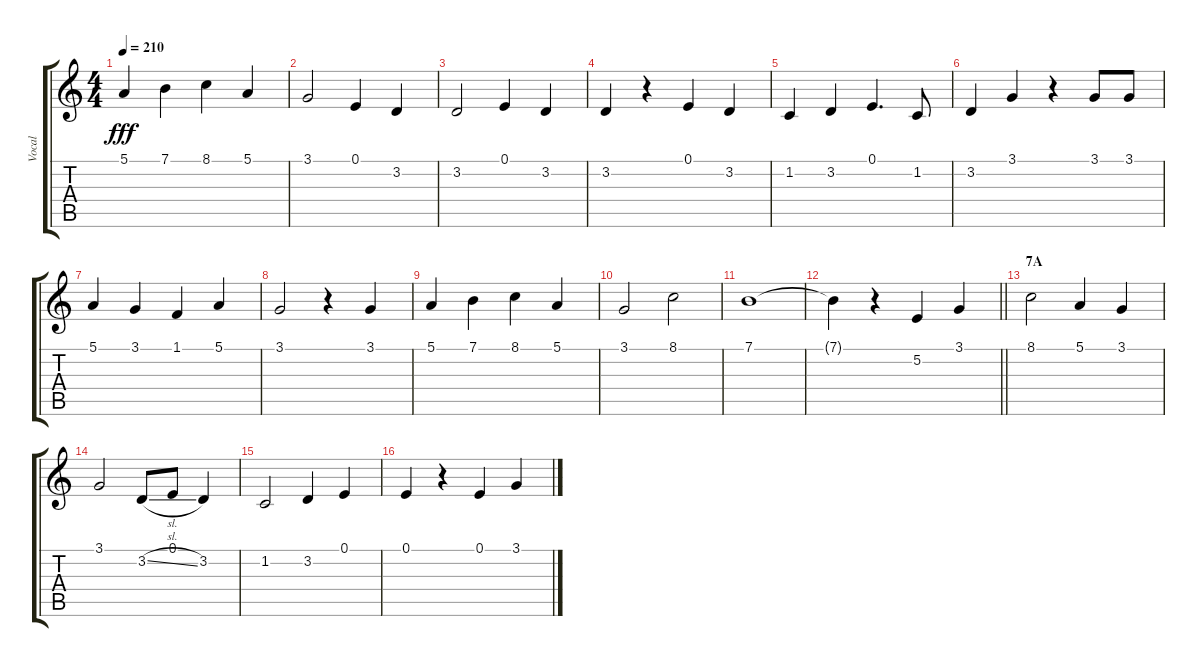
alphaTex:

\track ("Vocal" "Vocal") {instrument voiceoohs}
\staff {score tabs}
\tuning (E4 B3 G3 D3 A2 E2) {hide}
\ts (4 4)
\tempo 210
\clef g2
\ks c
5.1.4{dy fff} 7.1.4 8.1.4 5.1.4 |
3.1.2 0.1.4 3.2.4 |
3.2.2 0.1.4 3.2.4 |
3.2.4 r.4 0.1.4 3.2.4 |
1.2.4 3.2.4 0.1.4{d} 1.2.8 |
3.2.4 3.1.4 r.4 3.1.8 3.1.8 |
5.1.4 3.1.4 1.1.4 5.1.4 |
3.1.2 r.4 3.1.4 |
5.1.4 7.1.4 8.1.4 5.1.4 |
3.1.2 8.1.2 |
7.1.1 |
\barLineRight lightlight
7.1{t}.4 r.4 5.2.4 3.1.4 |
\section ("" "7A")
8.1.2 5.1.4 3.1.4 |
3.1.2 3.2{sl}.8 0.1.8 3.2.4 |
1.2.2 3.2.4 0.1.4 |
0.1.4 r.4 0.1.4 3.1.4
